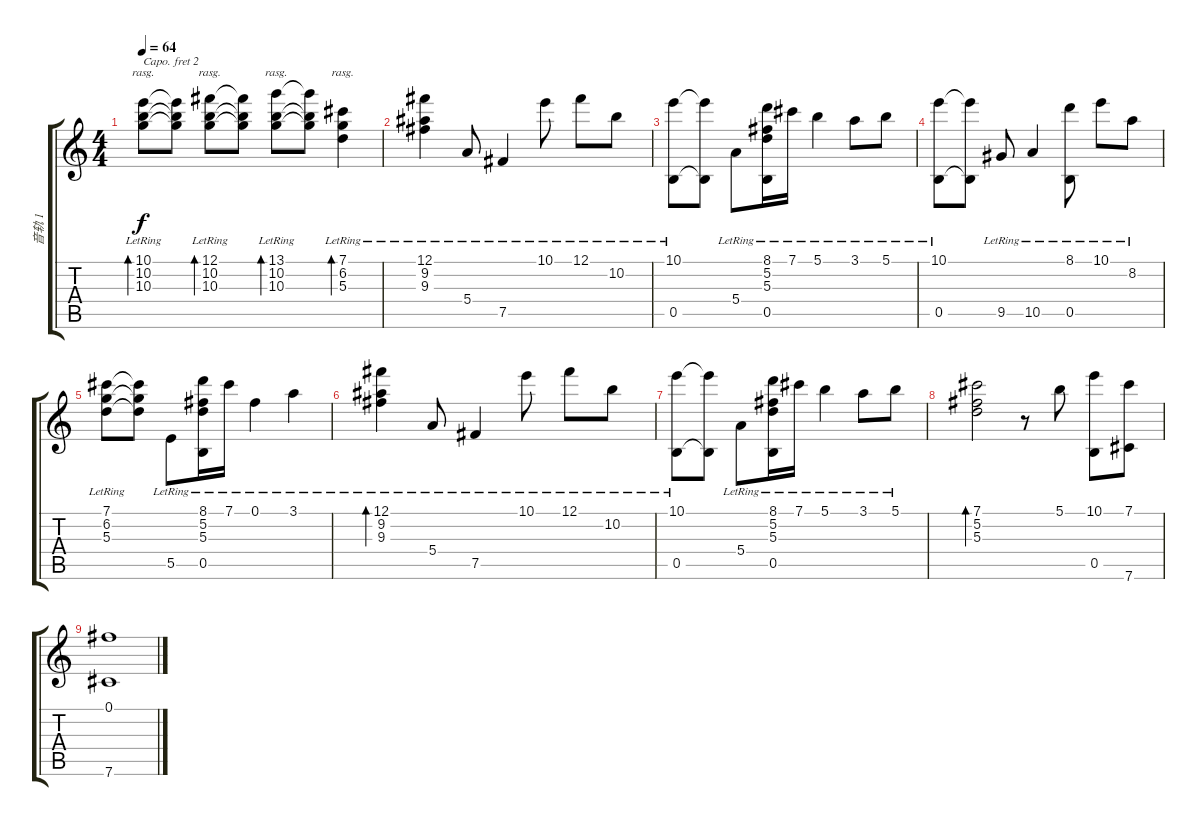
\track ("音轨 1" "音轨 1") {instrument acousticguitarnylon}
\staff {score tabs}
\capo 2
\tuning (E4 B3 G3 D3 A2 E2) {hide}
\ts (4 4)
\tempo 64
\clef g2
\ks c
(10.1{lr} 10.2 10.3).8{bd 480 rasg ii dy f} (10.1{t} 10.2{t} 10.3{t}).8 (12.1{lr} 10.2 10.3).8{bd 480 rasg ii} (12.1{t} 10.2{t} 10.3{t}).8 (13.1{lr} 10.2 10.3).8{bd 480 rasg ii} (13.1{t} 10.2{t} 10.3{t}).8 (7.1{lr} 6.2 5.3).4{bd 480 rasg ii} |
(12.1{lr} 9.2 9.3).4 5.4{lr}.8 7.5{lr}.4 10.1{lr}.8 12.1{lr}.8 10.2{lr}.8 |
(10.1{lr} 0.5).8 (10.1{t} 0.5{t}).8 5.4{lr}.8 (8.1 5.2 5.3 0.5{lr}).16 7.1{lr}.16 5.1{lr}.4 3.1{lr}.8 5.1{lr}.8 |
(10.1{lr} 0.5).8 (10.1{t} 0.5{t}).8 9.5{lr}.8 10.5{lr}.4 (8.1{lr} 0.5).8 10.1{lr}.8 8.2{lr}.8 |
(7.1 6.2{lr} 5.3).8 (7.1{t} 6.2{t} 5.3{t}).8 5.5{lr}.8 (8.1 5.2 5.3{lr} 0.5).16 7.1{lr}.16 0.1{lr}.4 3.1{lr}.4 |
(12.1{lr} 9.2 9.3).4{bd 240} 5.4{lr}.8 7.5{lr}.4 10.1{lr}.8 12.1{lr}.8 10.2{lr}.8 |
(10.1{lr} 0.5).8 (10.1{t} 0.5{t}).8 5.4{lr}.8 (8.1 5.2 5.3 0.5{lr}).16 7.1{lr}.16 5.1{lr}.4 3.1{lr}.8 5.1{lr}.8 |
(7.1 5.2 5.3).2{bd 240} r.8 5.1.8 (10.1 0.5).8 (7.1 7.6).8 |
(0.1 7.6).1
